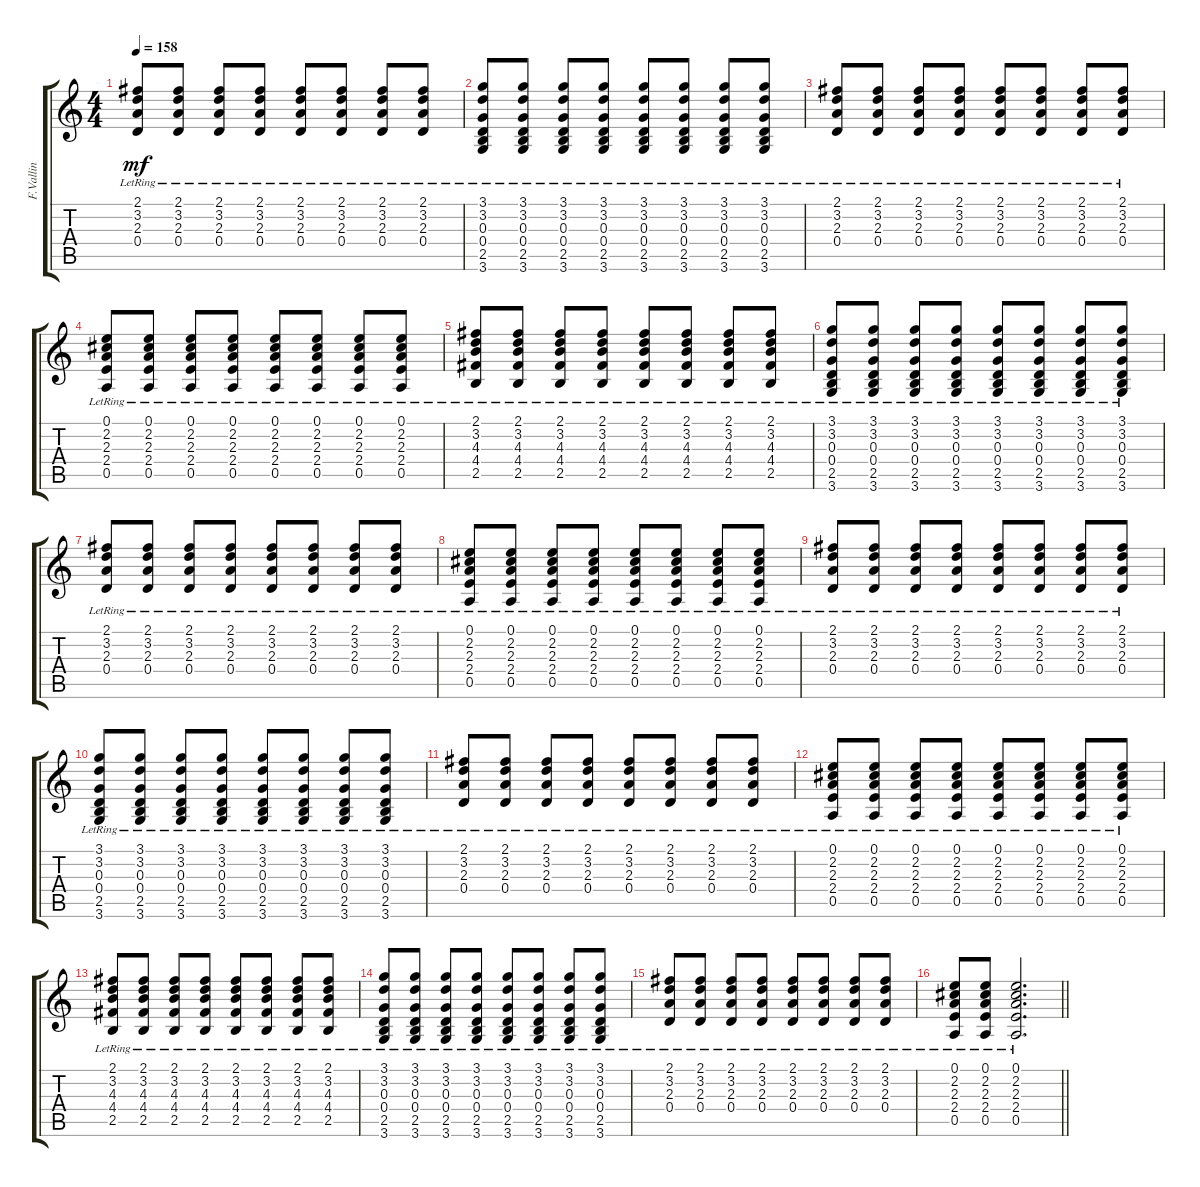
\track ("F.Vallin" "F.Vallin") {instrument acousticguitarsteel}
\staff {score tabs}
\tuning (E4 B3 G3 D3 A2 E2) {hide}
\ts (4 4)
\tempo 158
\clef g2
\ks c
(2.1{lr} 3.2{lr} 2.3{lr} 0.4{lr}).8{dy mf} (2.1{lr} 3.2{lr} 2.3{lr} 0.4{lr}).8 (2.1{lr} 3.2{lr} 2.3{lr} 0.4{lr}).8 (2.1{lr} 3.2{lr} 2.3{lr} 0.4{lr}).8 (2.1{lr} 3.2{lr} 2.3{lr} 0.4{lr}).8 (2.1{lr} 3.2{lr} 2.3{lr} 0.4{lr}).8 (2.1{lr} 3.2{lr} 2.3{lr} 0.4{lr}).8 (2.1{lr} 3.2{lr} 2.3{lr} 0.4{lr}).8 |
(3.1{lr} 3.2{lr} 0.3{lr} 0.4{lr} 2.5{lr} 3.6{lr}).8 (3.1{lr} 3.2{lr} 0.3{lr} 0.4{lr} 2.5{lr} 3.6{lr}).8 (3.1{lr} 3.2{lr} 0.3{lr} 0.4{lr} 2.5{lr} 3.6{lr}).8 (3.1{lr} 3.2{lr} 0.3{lr} 0.4{lr} 2.5{lr} 3.6{lr}).8 (3.1{lr} 3.2{lr} 0.3{lr} 0.4{lr} 2.5{lr} 3.6{lr}).8 (3.1{lr} 3.2{lr} 0.3{lr} 0.4{lr} 2.5{lr} 3.6{lr}).8 (3.1{lr} 3.2{lr} 0.3{lr} 0.4{lr} 2.5{lr} 3.6{lr}).8 (3.1{lr} 3.2{lr} 0.3{lr} 0.4{lr} 2.5{lr} 3.6{lr}).8 |
(2.1{lr} 3.2{lr} 2.3{lr} 0.4{lr}).8 (2.1{lr} 3.2{lr} 2.3{lr} 0.4{lr}).8 (2.1{lr} 3.2{lr} 2.3{lr} 0.4{lr}).8 (2.1{lr} 3.2{lr} 2.3{lr} 0.4{lr}).8 (2.1{lr} 3.2{lr} 2.3{lr} 0.4{lr}).8 (2.1{lr} 3.2{lr} 2.3{lr} 0.4{lr}).8 (2.1{lr} 3.2{lr} 2.3{lr} 0.4{lr}).8 (2.1{lr} 3.2{lr} 2.3{lr} 0.4{lr}).8 |
(0.1{lr} 2.2{lr} 2.3{lr} 2.4{lr} 0.5{lr}).8 (0.1{lr} 2.2{lr} 2.3{lr} 2.4{lr} 0.5{lr}).8 (0.1{lr} 2.2{lr} 2.3{lr} 2.4{lr} 0.5{lr}).8 (0.1{lr} 2.2{lr} 2.3{lr} 2.4{lr} 0.5{lr}).8 (0.1{lr} 2.2{lr} 2.3{lr} 2.4{lr} 0.5{lr}).8 (0.1{lr} 2.2{lr} 2.3{lr} 2.4{lr} 0.5{lr}).8 (0.1{lr} 2.2{lr} 2.3{lr} 2.4{lr} 0.5{lr}).8 (0.1{lr} 2.2{lr} 2.3{lr} 2.4{lr} 0.5{lr}).8 |
(2.1{lr} 3.2{lr} 4.3{lr} 4.4{lr} 2.5{lr}).8 (2.1{lr} 3.2{lr} 4.3{lr} 4.4{lr} 2.5{lr}).8 (2.1{lr} 3.2{lr} 4.3{lr} 4.4{lr} 2.5{lr}).8 (2.1{lr} 3.2{lr} 4.3{lr} 4.4{lr} 2.5{lr}).8 (2.1{lr} 3.2{lr} 4.3{lr} 4.4{lr} 2.5{lr}).8 (2.1{lr} 3.2{lr} 4.3{lr} 4.4{lr} 2.5{lr}).8 (2.1{lr} 3.2{lr} 4.3{lr} 4.4{lr} 2.5{lr}).8 (2.1{lr} 3.2{lr} 4.3{lr} 4.4{lr} 2.5{lr}).8 |
(3.1{lr} 3.2{lr} 0.3{lr} 0.4{lr} 2.5{lr} 3.6{lr}).8 (3.1{lr} 3.2{lr} 0.3{lr} 0.4{lr} 2.5{lr} 3.6{lr}).8 (3.1{lr} 3.2{lr} 0.3{lr} 0.4{lr} 2.5{lr} 3.6{lr}).8 (3.1{lr} 3.2{lr} 0.3{lr} 0.4{lr} 2.5{lr} 3.6{lr}).8 (3.1{lr} 3.2{lr} 0.3{lr} 0.4{lr} 2.5{lr} 3.6{lr}).8 (3.1{lr} 3.2{lr} 0.3{lr} 0.4{lr} 2.5{lr} 3.6{lr}).8 (3.1{lr} 3.2{lr} 0.3{lr} 0.4{lr} 2.5{lr} 3.6{lr}).8 (3.1{lr} 3.2{lr} 0.3{lr} 0.4{lr} 2.5{lr} 3.6{lr}).8 |
(2.1{lr} 3.2{lr} 2.3{lr} 0.4{lr}).8 (2.1{lr} 3.2{lr} 2.3{lr} 0.4{lr}).8 (2.1{lr} 3.2{lr} 2.3{lr} 0.4{lr}).8 (2.1{lr} 3.2{lr} 2.3{lr} 0.4{lr}).8 (2.1{lr} 3.2{lr} 2.3{lr} 0.4{lr}).8 (2.1{lr} 3.2{lr} 2.3{lr} 0.4{lr}).8 (2.1{lr} 3.2{lr} 2.3{lr} 0.4{lr}).8 (2.1{lr} 3.2{lr} 2.3{lr} 0.4{lr}).8 |
(0.1{lr} 2.2{lr} 2.3{lr} 2.4{lr} 0.5{lr}).8 (0.1{lr} 2.2{lr} 2.3{lr} 2.4{lr} 0.5{lr}).8 (0.1{lr} 2.2{lr} 2.3{lr} 2.4{lr} 0.5{lr}).8 (0.1{lr} 2.2{lr} 2.3{lr} 2.4{lr} 0.5{lr}).8 (0.1{lr} 2.2{lr} 2.3{lr} 2.4{lr} 0.5{lr}).8 (0.1{lr} 2.2{lr} 2.3{lr} 2.4{lr} 0.5{lr}).8 (0.1{lr} 2.2{lr} 2.3{lr} 2.4{lr} 0.5{lr}).8 (0.1{lr} 2.2{lr} 2.3{lr} 2.4{lr} 0.5{lr}).8 |
(2.1{lr} 3.2{lr} 2.3{lr} 0.4{lr}).8 (2.1{lr} 3.2{lr} 2.3{lr} 0.4{lr}).8 (2.1{lr} 3.2{lr} 2.3{lr} 0.4{lr}).8 (2.1{lr} 3.2{lr} 2.3{lr} 0.4{lr}).8 (2.1{lr} 3.2{lr} 2.3{lr} 0.4{lr}).8 (2.1{lr} 3.2{lr} 2.3{lr} 0.4{lr}).8 (2.1{lr} 3.2{lr} 2.3{lr} 0.4{lr}).8 (2.1{lr} 3.2{lr} 2.3{lr} 0.4{lr}).8 |
(3.1{lr} 3.2{lr} 0.3{lr} 0.4{lr} 2.5{lr} 3.6{lr}).8 (3.1{lr} 3.2{lr} 0.3{lr} 0.4{lr} 2.5{lr} 3.6{lr}).8 (3.1{lr} 3.2{lr} 0.3{lr} 0.4{lr} 2.5{lr} 3.6{lr}).8 (3.1{lr} 3.2{lr} 0.3{lr} 0.4{lr} 2.5{lr} 3.6{lr}).8 (3.1{lr} 3.2{lr} 0.3{lr} 0.4{lr} 2.5{lr} 3.6{lr}).8 (3.1{lr} 3.2{lr} 0.3{lr} 0.4{lr} 2.5{lr} 3.6{lr}).8 (3.1{lr} 3.2{lr} 0.3{lr} 0.4{lr} 2.5{lr} 3.6{lr}).8 (3.1{lr} 3.2{lr} 0.3{lr} 0.4{lr} 2.5{lr} 3.6{lr}).8 |
(2.1{lr} 3.2{lr} 2.3{lr} 0.4{lr}).8 (2.1{lr} 3.2{lr} 2.3{lr} 0.4{lr}).8 (2.1{lr} 3.2{lr} 2.3{lr} 0.4{lr}).8 (2.1{lr} 3.2{lr} 2.3{lr} 0.4{lr}).8 (2.1{lr} 3.2{lr} 2.3{lr} 0.4{lr}).8 (2.1{lr} 3.2{lr} 2.3{lr} 0.4{lr}).8 (2.1{lr} 3.2{lr} 2.3{lr} 0.4{lr}).8 (2.1{lr} 3.2{lr} 2.3{lr} 0.4{lr}).8 |
(0.1{lr} 2.2{lr} 2.3{lr} 2.4{lr} 0.5{lr}).8 (0.1{lr} 2.2{lr} 2.3{lr} 2.4{lr} 0.5{lr}).8 (0.1{lr} 2.2{lr} 2.3{lr} 2.4{lr} 0.5{lr}).8 (0.1{lr} 2.2{lr} 2.3{lr} 2.4{lr} 0.5{lr}).8 (0.1{lr} 2.2{lr} 2.3{lr} 2.4{lr} 0.5{lr}).8 (0.1{lr} 2.2{lr} 2.3{lr} 2.4{lr} 0.5{lr}).8 (0.1{lr} 2.2{lr} 2.3{lr} 2.4{lr} 0.5{lr}).8 (0.1{lr} 2.2{lr} 2.3{lr} 2.4{lr} 0.5{lr}).8 |
(2.1{lr} 3.2{lr} 4.3{lr} 4.4{lr} 2.5{lr}).8 (2.1{lr} 3.2{lr} 4.3{lr} 4.4{lr} 2.5{lr}).8 (2.1{lr} 3.2{lr} 4.3{lr} 4.4{lr} 2.5{lr}).8 (2.1{lr} 3.2{lr} 4.3{lr} 4.4{lr} 2.5{lr}).8 (2.1{lr} 3.2{lr} 4.3{lr} 4.4{lr} 2.5{lr}).8 (2.1{lr} 3.2{lr} 4.3{lr} 4.4{lr} 2.5{lr}).8 (2.1{lr} 3.2{lr} 4.3{lr} 4.4{lr} 2.5{lr}).8 (2.1{lr} 3.2{lr} 4.3{lr} 4.4{lr} 2.5{lr}).8 |
(3.1{lr} 3.2{lr} 0.3{lr} 0.4{lr} 2.5{lr} 3.6{lr}).8 (3.1{lr} 3.2{lr} 0.3{lr} 0.4{lr} 2.5{lr} 3.6{lr}).8 (3.1{lr} 3.2{lr} 0.3{lr} 0.4{lr} 2.5{lr} 3.6{lr}).8 (3.1{lr} 3.2{lr} 0.3{lr} 0.4{lr} 2.5{lr} 3.6{lr}).8 (3.1{lr} 3.2{lr} 0.3{lr} 0.4{lr} 2.5{lr} 3.6{lr}).8 (3.1{lr} 3.2{lr} 0.3{lr} 0.4{lr} 2.5{lr} 3.6{lr}).8 (3.1{lr} 3.2{lr} 0.3{lr} 0.4{lr} 2.5{lr} 3.6{lr}).8 (3.1{lr} 3.2{lr} 0.3{lr} 0.4{lr} 2.5{lr} 3.6{lr}).8 |
(2.1{lr} 3.2{lr} 2.3{lr} 0.4{lr}).8 (2.1{lr} 3.2{lr} 2.3{lr} 0.4{lr}).8 (2.1{lr} 3.2{lr} 2.3{lr} 0.4{lr}).8 (2.1{lr} 3.2{lr} 2.3{lr} 0.4{lr}).8 (2.1{lr} 3.2{lr} 2.3{lr} 0.4{lr}).8 (2.1{lr} 3.2{lr} 2.3{lr} 0.4{lr}).8 (2.1{lr} 3.2{lr} 2.3{lr} 0.4{lr}).8 (2.1{lr} 3.2{lr} 2.3{lr} 0.4{lr}).8 |
\barLineRight lightlight
(0.1{lr} 2.2{lr} 2.3{lr} 2.4{lr} 0.5{lr}).8 (0.1{lr} 2.2{lr} 2.3{lr} 2.4{lr} 0.5{lr}).8 (0.1{lr} 2.2{lr} 2.3{lr} 2.4{lr} 0.5{lr}).2{d}
